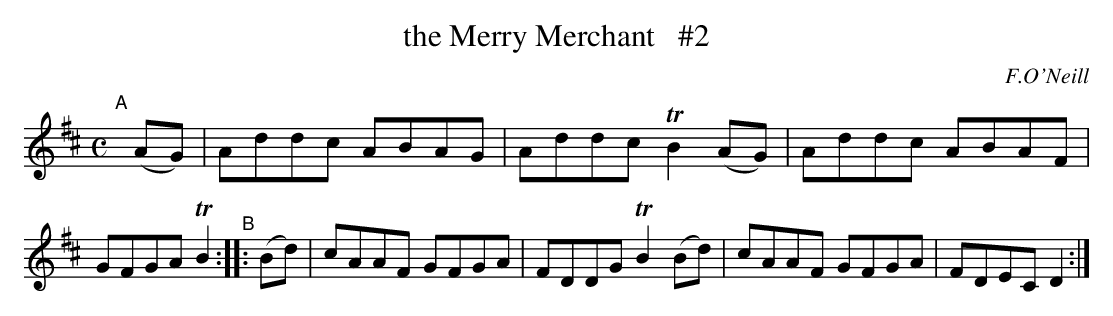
X:1
T: the Merry Merchant   #2
O: F.O'Neill
M: C
L: 1/8
K: D
"^A"[|](AG) | Addc ABAG | Addc TB2(AG) | Addc ABAF | GFGA TB2 \
"^B":: (Bd) | cAAF GFGA | FDDG TB2(Bd) | cAAF GFGA | FDEC D2 :|
